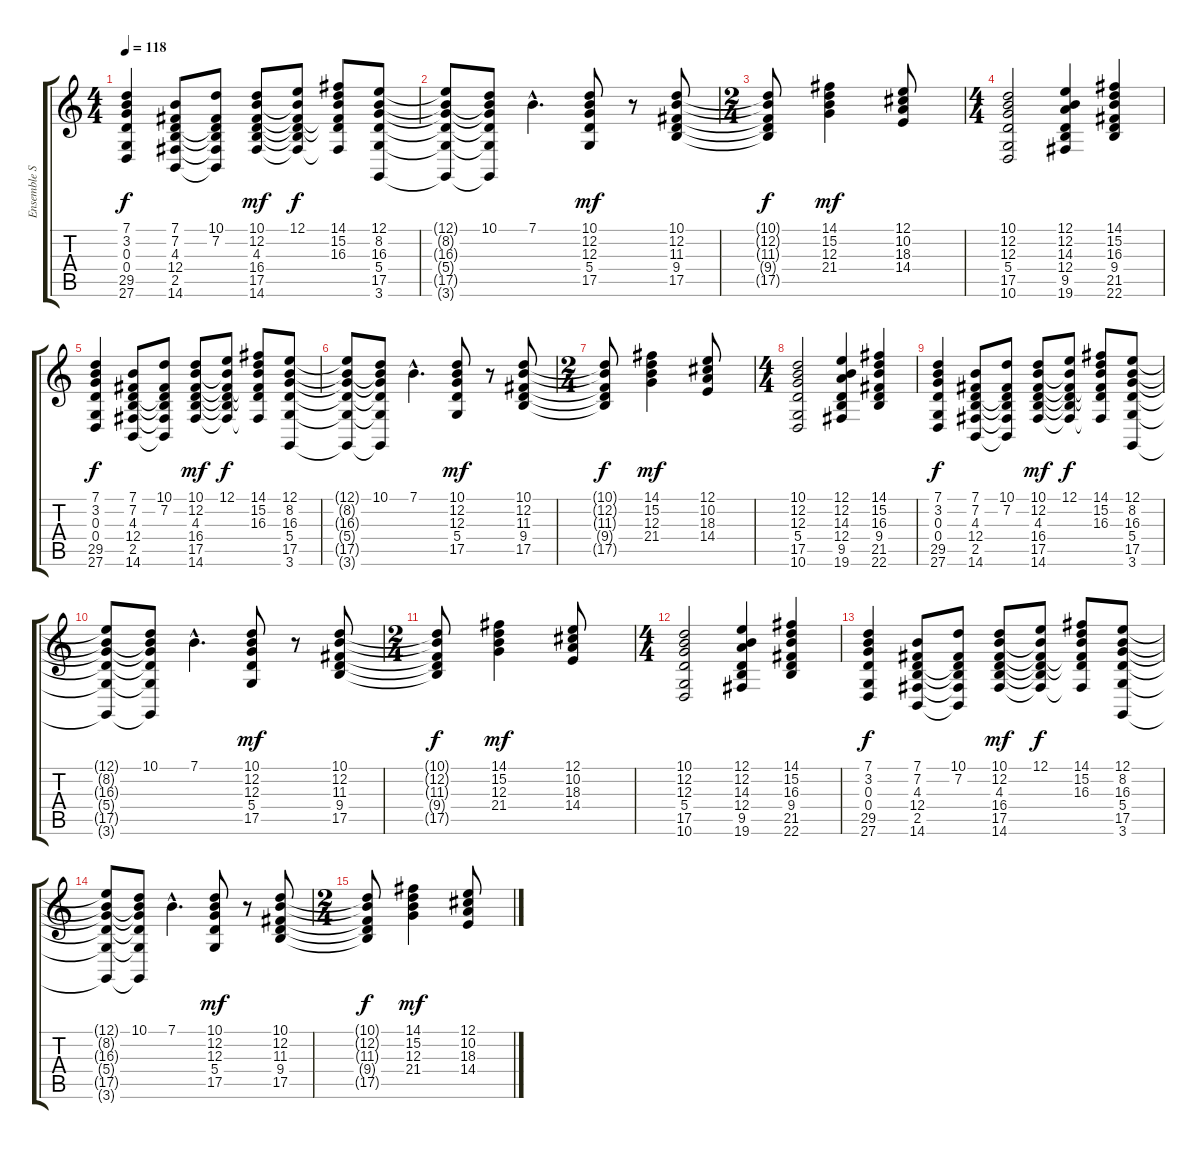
\track ("Ensemble Strings" "Ensemble S") {instrument tremolostrings}
\staff {score tabs}
\tuning (E4 B3 G3 D3 A2 E2) {hide}
\ts (4 4)
\tempo 118
\clef g2
\ks c
(7.1 3.2 0.3 0.4 29.5 27.6).4{dy f} (7.1 7.2 4.3 12.4 2.5 14.6).8 (10.1 7.2 4.3{t} 12.4{t} 2.5{t} 14.6{t}).8 (10.1 12.2 4.3 16.4 17.5 14.6).8{dy mf} (12.1 12.2{t} 4.3{t} 16.4{t} 17.5{t} 14.6{t}).8{dy f} (14.1 15.2 16.3 16.4{t} 17.5{t} 14.6{t}).8 (12.1 8.2 16.3 5.4 17.5 3.6).8 |
(12.1{t} 8.2{t} 16.3{t} 5.4{t} 17.5{t} 3.6{t}).8 (10.1 8.2{t} 16.3{t} 5.4{t} 17.5{t} 3.6{t}).8{volume 9} 7.1{hac}.4{d} (10.1 12.2 12.3 5.4 17.5).8{dy mf} r.8 (10.1 12.2 11.3 9.4 17.5).8 |
\ts (2 4)
(10.1{t} 12.2{t} 11.3{t} 9.4{t} 17.5{t}).8{dy f} (14.1 15.2 12.3 21.4).4{dy mf} (12.1 10.2 18.3 14.4).8 |
\ts (4 4)
(10.1 12.2 12.3 5.4 17.5 10.6).2{volume 11} (12.1 12.2 14.3 12.4 9.5 19.6).4 (14.1 15.2 16.3 9.4 21.5 22.6).4 |
(7.1 3.2 0.3 0.4 29.5 27.6).4{dy f} (7.1 7.2 4.3 12.4 2.5 14.6).8 (10.1 7.2 4.3{t} 12.4{t} 2.5{t} 14.6{t}).8 (10.1 12.2 4.3 16.4 17.5 14.6).8{dy mf} (12.1 12.2{t} 4.3{t} 16.4{t} 17.5{t} 14.6{t}).8{dy f} (14.1 15.2 16.3 16.4{t} 17.5{t} 14.6{t}).8 (12.1 8.2 16.3 5.4 17.5 3.6).8 |
(12.1{t} 8.2{t} 16.3{t} 5.4{t} 17.5{t} 3.6{t}).8 (10.1 8.2{t} 16.3{t} 5.4{t} 17.5{t} 3.6{t}).8{volume 7} 7.1{hac}.4{d} (10.1 12.2 12.3 5.4 17.5).8{dy mf} r.8 (10.1 12.2 11.3 9.4 17.5).8 |
\ts (2 4)
(10.1{t} 12.2{t} 11.3{t} 9.4{t} 17.5{t}).8{dy f} (14.1 15.2 12.3 21.4).4{dy mf} (12.1 10.2 18.3 14.4).8 |
\ts (4 4)
(10.1 12.2 12.3 5.4 17.5 10.6).2{volume 6} (12.1 12.2 14.3 12.4 9.5 19.6).4 (14.1 15.2 16.3 9.4 21.5 22.6).4 |
(7.1 3.2 0.3 0.4 29.5 27.6).4{dy f} (7.1 7.2 4.3 12.4 2.5 14.6).8 (10.1 7.2 4.3{t} 12.4{t} 2.5{t} 14.6{t}).8 (10.1 12.2 4.3 16.4 17.5 14.6).8{dy mf} (12.1 12.2{t} 4.3{t} 16.4{t} 17.5{t} 14.6{t}).8{dy f} (14.1 15.2 16.3 16.4{t} 17.5{t} 14.6{t}).8 (12.1 8.2 16.3 5.4 17.5 3.6).8 |
(12.1{t} 8.2{t} 16.3{t} 5.4{t} 17.5{t} 3.6{t}).8 (10.1 8.2{t} 16.3{t} 5.4{t} 17.5{t} 3.6{t}).8{volume 4} 7.1{hac}.4{d} (10.1 12.2 12.3 5.4 17.5).8{dy mf} r.8 (10.1 12.2 11.3 9.4 17.5).8 |
\ts (2 4)
(10.1{t} 12.2{t} 11.3{t} 9.4{t} 17.5{t}).8{dy f} (14.1 15.2 12.3 21.4).4{dy mf} (12.1 10.2 18.3 14.4).8 |
\ts (4 4)
(10.1 12.2 12.3 5.4 17.5 10.6).2{volume 7} (12.1 12.2 14.3 12.4 9.5 19.6).4 (14.1 15.2 16.3 9.4 21.5 22.6).4 |
(7.1 3.2 0.3 0.4 29.5 27.6).4{dy f} (7.1 7.2 4.3 12.4 2.5 14.6).8 (10.1 7.2 4.3{t} 12.4{t} 2.5{t} 14.6{t}).8 (10.1 12.2 4.3 16.4 17.5 14.6).8{dy mf} (12.1 12.2{t} 4.3{t} 16.4{t} 17.5{t} 14.6{t}).8{dy f} (14.1 15.2 16.3 16.4{t} 17.5{t} 14.6{t}).8{volume 5} (12.1 8.2 16.3 5.4 17.5 3.6).8 |
(12.1{t} 8.2{t} 16.3{t} 5.4{t} 17.5{t} 3.6{t}).8 (10.1 8.2{t} 16.3{t} 5.4{t} 17.5{t} 3.6{t}).8{volume 3} 7.1{hac}.4{d} (10.1 12.2 12.3 5.4 17.5).8{dy mf} r.8 (10.1 12.2 11.3 9.4 17.5).8{volume 2} |
\ts (2 4)
(10.1{t} 12.2{t} 11.3{t} 9.4{t} 17.5{t}).8{dy f} (14.1 15.2 12.3 21.4).4{dy mf volume 1} (12.1 10.2 18.3 14.4).8{volume 0}
